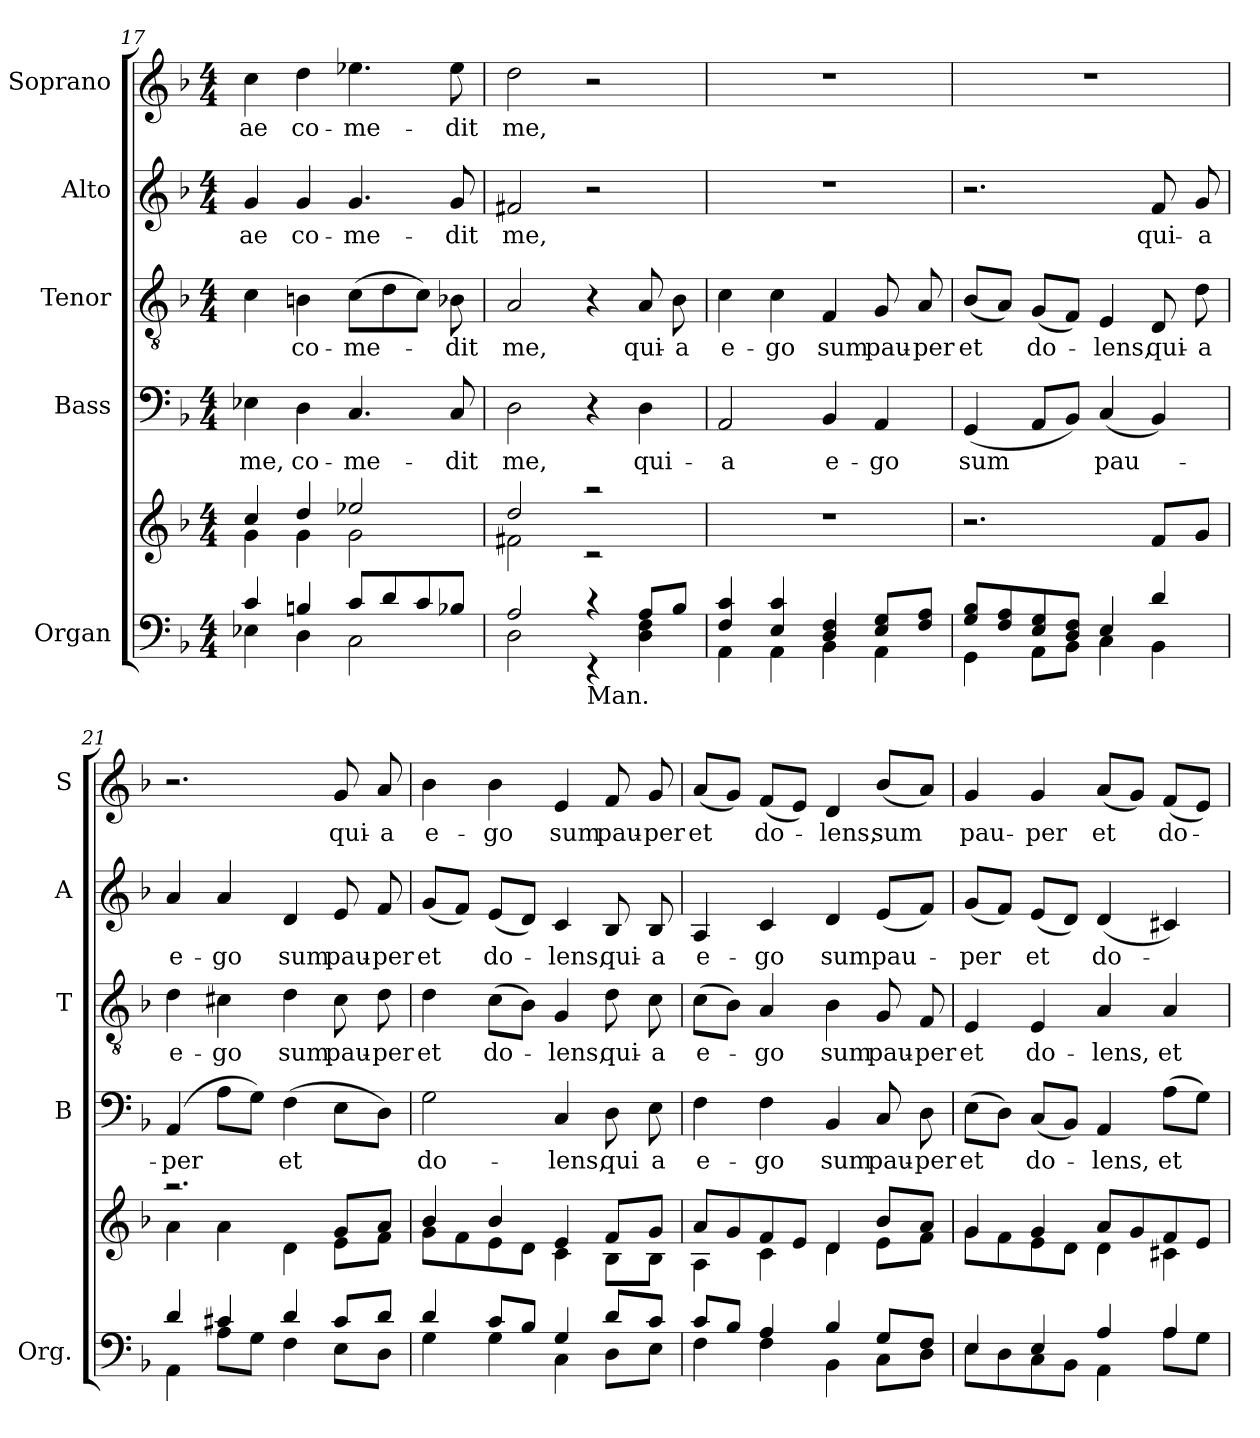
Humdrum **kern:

**kern	**kern	**kern	**text	**kern	**text	**kern	**text	**kern	**text
*part5	*part5	*part4	*part4	*part3	*part3	*part2	*part2	*part1	*part1
*staff6	*staff5	*staff4	*staff4	*staff3	*staff3	*staff2	*staff2	*staff1	*staff1
*I"Organ	*	*I"Bass	*	*I"Tenor	*	*I"Alto	*	*I"Soprano	*
*I'Org.	*	*I'B	*	*I'T	*	*I'A	*	*I'S	*
*clefF4	*clefG2	*clefF4	*	*clefGv2	*	*clefG2	*	*clefG2	*
*k[b-]	*k[b-]	*k[b-]	*	*k[b-]	*	*k[b-]	*	*k[b-]	*
*d:	*d:	*d:	*	*d:	*	*d:	*	*d:	*
*M4/4	*M4/4	*M4/4	*	*M4/4	*	*M4/4	*	*M4/4	*
=17	=17	=17	=17	=17	=17	=17	=17	=17	=17
*^	*^	*	*	*	*	*	*	*	*
!	!	!	!	!	!LO:LY:b	!	!	!	!LO:LY:b	!	!LO:LY:b
4c/	4E-X\	4cc/	4g\	4E-X\	me,	4c\	.	4g/	-ae	4cc\	-ae
!	!	!	!	!	!LO:LY:b	!	!LO:LY:b	!	!LO:LY:b	!	!LO:LY:b
4Bn/	4D\	4dd/	4g\	4D\	co-	4Bn\	co-	4g/	co-	4dd\	co-
!	!	!	!	!	!LO:LY:b	!	!LO:LY:b	!	!LO:LY:b	!	!LO:LY:b
8c/L	2C\	2ee-X/	2g\	4.C/	-me-	(>8c\L	-me-	4.g/	-me-	4.ee-X\	-me-
8d/	.	.	.	.	.	8d\	.	.	.	.	.
8c/	.	.	.	.	.	8c\J)	.	.	.	.	.
!	!	!	!	!	!LO:LY:b	!	!LO:LY:b	!	!LO:LY:b	!	!LO:LY:b
8B-X/J	.	.	.	8C/	-dit	8B-X\	-dit	8g/	-dit	8ee-\	-dit
=18	=18	=18	=18	=18	=18	=18	=18	=18	=18	=18	=18
!	!	!	!	!	!LO:LY:b	!	!LO:LY:b	!	!LO:LY:b	!	!LO:LY:b
2A/	2D\	2dd/	2f#X\	2D\	me,	2A/	me,	2f#X/	me,	2dd\	me,
!LO:TX:b:t=Man.	!	!	!	!	!	!	!	!	!	!	!
4rc	4rEE	2raa	2rc	4r	.	4r	.	2r	.	2r	.
!	!	!	!	!	!LO:LY:b	!	!LO:LY:b	!	!	!	!
8A/L	4D\ 4F\	.	.	4D\	qui-	8A/	qui-	.	.	.	.
!	!	!	!	!	!	!	!LO:LY:b	!	!	!	!
8B-/J	.	.	.	.	.	8B-\	-a	.	.	.	.
*	*	*v	*v	*	*	*	*	*	*	*	*
=19	=19	=19	=19	=19	=19	=19	=19	=19	=19	=19
!	!	!	!	!LO:LY:b	!	!LO:LY:b	!	!	!	!
4F/ 4c/	4AA\	1r	2AA/	-a	4c\	e-	1r	.	1r	.
!	!	!	!	!	!	!LO:LY:b	!	!	!	!
4E/ 4c/	4AA\	.	.	.	4c\	-go	.	.	.	.
!	!	!	!	!LO:LY:b	!	!LO:LY:b	!	!	!	!
4D/ 4F/	4BB-\	.	4BB-/	e-	4F/	sum	.	.	.	.
!	!	!	!	!LO:LY:b	!	!LO:LY:b	!	!	!	!
8E/ 8G/L	4AA\	.	4AA/	-go	8G/	pau-	.	.	.	.
!	!	!	!	!	!	!LO:LY:b	!	!	!	!
8F/ 8A/J	.	.	.	.	8A/	-per	.	.	.	.
=20	=20	=20	=20	=20	=20	=20	=20	=20	=20	=20
!	!	!	!	!LO:LY:b	!	!LO:LY:b	!	!	!	!
8G/ 8B-/L	4GG\	2.r	(<4GG/	sum	(<8B-/L	et	2.r	.	1r	.
8F/ 8A/	.	.	.	.	8A/J)	.	.	.	.	.
!	!	!	!	!	!	!LO:LY:b	!	!	!	!
8E/ 8G/	8AA\L	.	8AA/L	.	(<8G/L	do-	.	.	.	.
8D/ 8F/J	8BB-\J	.	8BB-/J)	.	8F/J)	.	.	.	.	.
!	!	!	!	!LO:LY:b	!	!LO:LY:b	!	!	!	!
4E/	4C\	.	(<4C/	pau-	4E/	-lens,	.	.	.	.
!	!	!	!	!	!	!LO:LY:b	!	!LO:LY:b	!	!
4d/	4BB-\	8f/L	4BB-/)	.	8D/	qui-	8f/	qui-	.	.
!	!	!	!	!	!	!LO:LY:b	!	!LO:LY:b	!	!
.	.	8g/J	.	.	8d\	-a	8g/	-a	.	.
!!LO:LB:g=z
=21	=21	=21	=21	=21	=21	=21	=21	=21	=21	=21
*	*	*^	*	*	*	*	*	*	*	*
!	!	!	!	!	!LO:LY:b	!	!LO:LY:b	!	!LO:LY:b	!	!
4d/	4AA\	2.raa	4a\	(>4AA/	-per	4d\	e-	4a/	e-	2.r	.
!	!	!	!	!	!	!	!LO:LY:b	!	!LO:LY:b	!	!
4c#X/	8A\L	.	4a\	8A\L	.	4c#X\	-go	4a/	-go	.	.
.	8G\J	.	.	8G\J)	.	.	.	.	.	.	.
!	!	!	!	!	!LO:LY:b	!	!LO:LY:b	!	!LO:LY:b	!	!
4d/	4F\	.	4d\	(>4F\	et	4d\	sum	4d/	sum	.	.
!	!	!	!	!	!	!	!LO:LY:b	!	!LO:LY:b	!	!LO:LY:b
8c#/L	8E\L	8g/L	8e\L	8E\L	.	8c#\	pau-	8e/	pau-	8g/	qui-
!	!	!	!	!	!	!	!LO:LY:b	!	!LO:LY:b	!	!LO:LY:b
8d/J	8D\J	8a/J	8f\J	8D\J)	.	8d\	-per	8f/	-per	8a/	-a
=22	=22	=22	=22	=22	=22	=22	=22	=22	=22	=22	=22
!	!	!	!	!	!LO:LY:b	!	!LO:LY:b	!	!LO:LY:b	!	!LO:LY:b
4d/	4G\	4b-/	8g\L	2G\	do-	4d\	et	(<8g/L	et	4b-\	e-
.	.	.	8f\	.	.	.	.	8f/J)	.	.	.
!	!	!	!	!	!	!	!LO:LY:b	!	!LO:LY:b	!	!LO:LY:b
8c/L	4G\	4b-/	8e\	.	.	(>8c\L	do-	(<8e/L	do-	4b-\	-go
8B-/J	.	.	8d\J	.	.	8B-\J)	.	8d/J)	.	.	.
!	!	!	!	!	!LO:LY:b	!	!LO:LY:b	!	!LO:LY:b	!	!LO:LY:b
4G/	4C\	4e/	4c\	4C/	-lens,	4G/	-lens,	4c/	-lens,	4e/	sum
!	!	!	!	!	!LO:LY:b	!	!LO:LY:b	!	!LO:LY:b	!	!LO:LY:b
8d/L	8D\L	8f/L	8B-\L	8D\	qui	8d\	qui-	8B-/	qui-	8f/	pau-
!	!	!	!	!	!LO:LY:b	!	!LO:LY:b	!	!LO:LY:b	!	!LO:LY:b
8c/J	8E\J	8g/J	8B-\J	8E\	a	8c\	-a	8B-/	-a	8g/	-per
=23	=23	=23	=23	=23	=23	=23	=23	=23	=23	=23	=23
!	!	!	!	!	!LO:LY:b	!	!LO:LY:b	!	!LO:LY:b	!	!LO:LY:b
8c/L	4F\	8a/L	4A\	4F\	e-	(>8c\L	e-	4A/	e-	(<8a/L	et
8B-/J	.	8g/	.	.	.	8B-\J)	.	.	.	8g/J)	.
!	!	!	!	!	!LO:LY:b	!	!LO:LY:b	!	!LO:LY:b	!	!LO:LY:b
4A/	4F\	8f/	4c\	4F\	-go	4A/	-go	4c/	-go	(<8f/L	do-
.	.	8e/J	.	.	.	.	.	.	.	8e/J)	.
!	!	!	!	!	!LO:LY:b	!	!LO:LY:b	!	!LO:LY:b	!	!LO:LY:b
4B-/	4BB-\	4d/	4d\	4BB-/	sum	4B-\	sum	4d/	sum	4d/	-lens,
!	!	!	!	!	!LO:LY:b	!	!LO:LY:b	!	!LO:LY:b	!	!LO:LY:b
8G/L	8C\L	8b-/L	8e\L	8C/	pau-	8G/	pau-	(<8e/L	pau-	(<8b-/L	sum
!	!	!	!	!	!LO:LY:b	!	!LO:LY:b	!	!	!	!
8F/J	8D\J	8a/J	8f\J	8D\	-per	8F/	-per	8f/J)	.	8a/J)	.
=24	=24	=24	=24	=24	=24	=24	=24	=24	=24	=24	=24
!	!	!	!	!	!LO:LY:b	!	!LO:LY:b	!	!LO:LY:b	!	!LO:LY:b
4E/	8E\L	4g/	8g\L	(>8E\L	et	4E/	et	(<8g/L	-per	4g/	pau-
.	8D\	.	8f\	8D\J)	.	.	.	8f/J)	.	.	.
!	!	!	!	!	!LO:LY:b	!	!LO:LY:b	!	!LO:LY:b	!	!LO:LY:b
4E/	8C\	4g/	8e\	(<8C/L	do-	4E/	do-	(<8e/L	et	4g/	-per
.	8BB-\J	.	8d\J	8BB-/J)	.	.	.	8d/J)	.	.	.
!	!	!	!	!	!LO:LY:b	!	!LO:LY:b	!	!LO:LY:b	!	!LO:LY:b
4A/	4AA\	8a/L	4d\	4AA/	-lens,	4A/	-lens,	(<4d/	do-	(<8a/L	et
.	.	8g/	.	.	.	.	.	.	.	8g/J)	.
!	!	!	!	!	!LO:LY:b	!	!LO:LY:b	!	!	!	!LO:LY:b
4A/	8A\L	8f/	4c#X\	(>8A\L	et	4A/	et	4c#X/)	.	(<8f/L	do-
.	8G\J	8e/J	.	8G\J)	.	.	.	.	.	8e/J)	.
*v	*v	*	*	*	*	*	*	*	*	*	*
*	*v	*v	*	*	*	*	*	*	*	*
=	=	=	=	=	=	=	=	=	=
*-	*-	*-	*-	*-	*-	*-	*-	*-	*-
